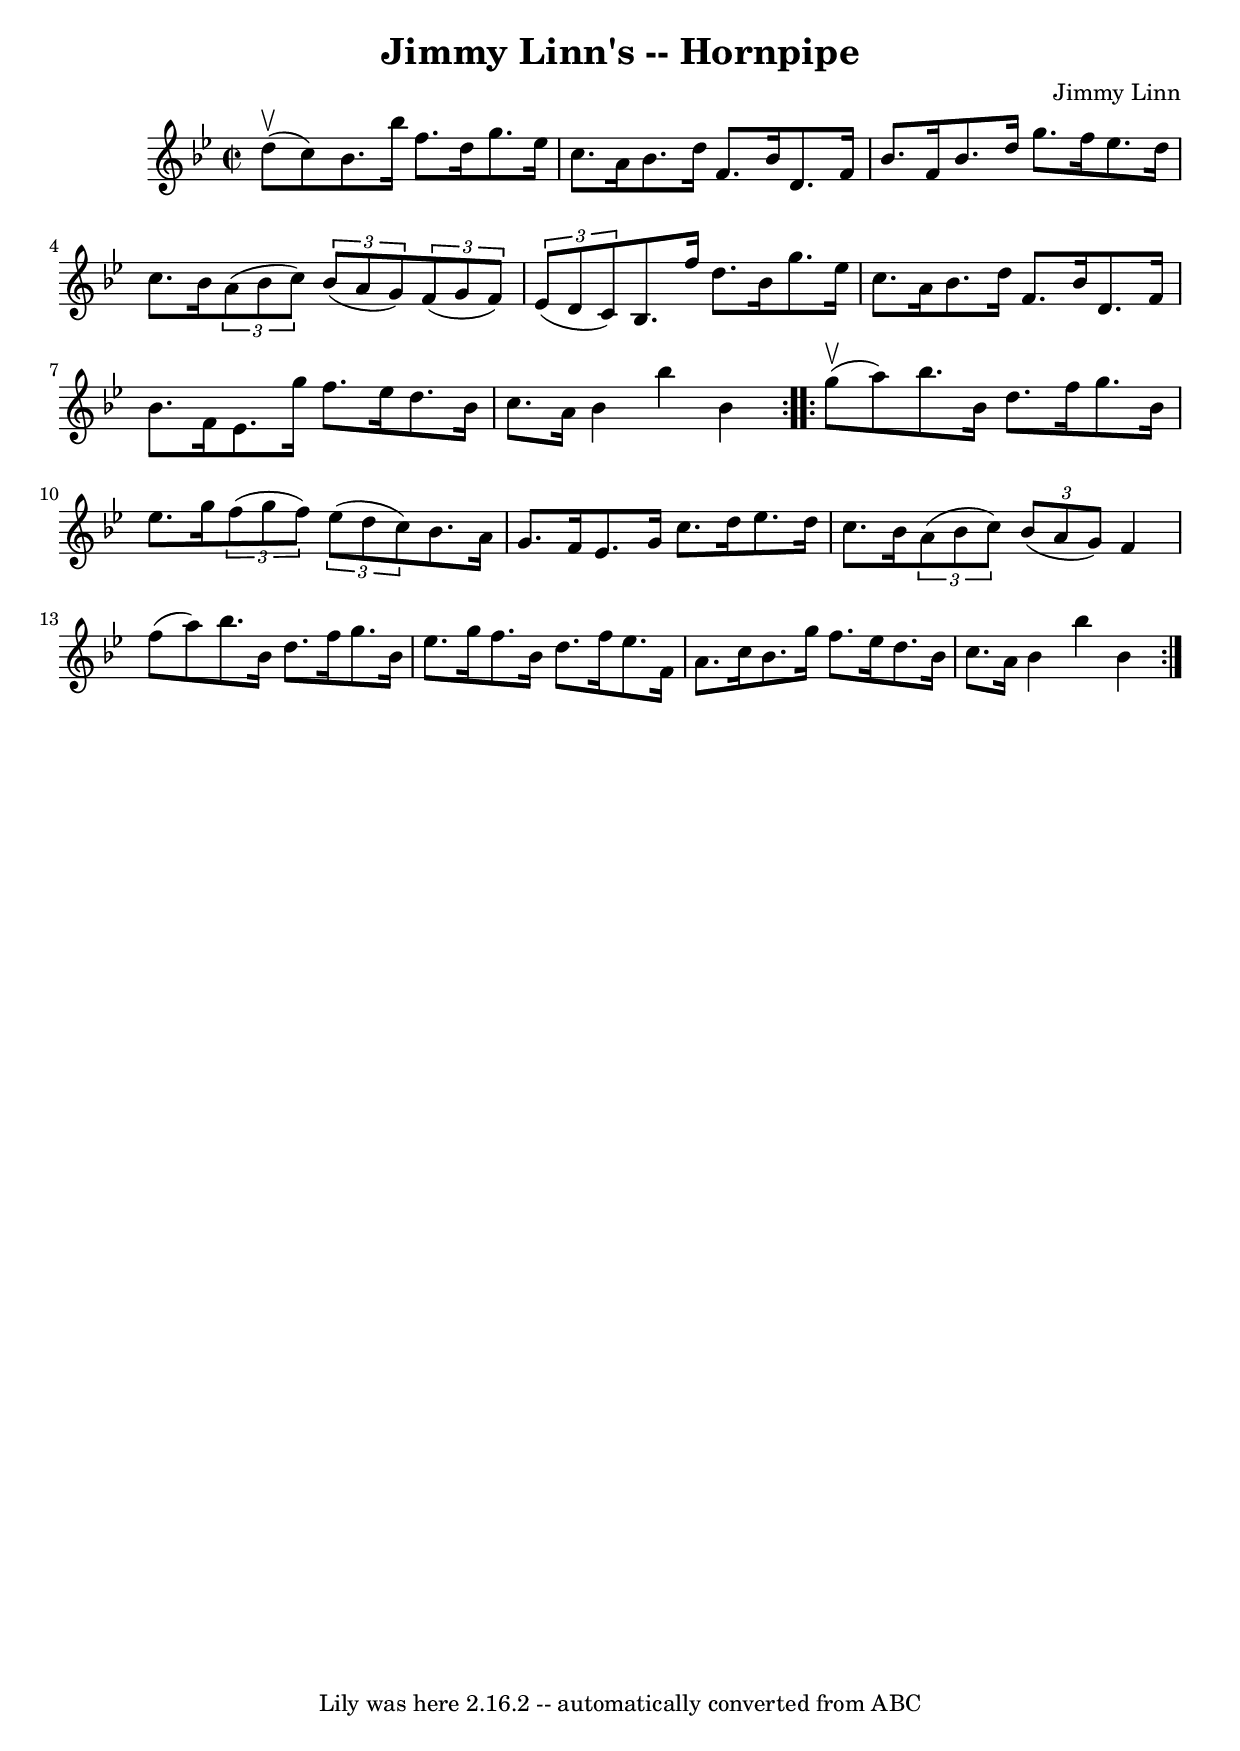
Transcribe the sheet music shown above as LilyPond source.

\version "2.16.2"
\include "Mammoth.ily"
\header {
	%% book = "Cole's 1000 Fiddle Tunes"
	composer = "Jimmy Linn"
	crossRefNumber = "1"
	footnotes = ""
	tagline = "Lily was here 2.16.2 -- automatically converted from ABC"
	title = "Jimmy Linn's -- Hornpipe"
}
voicedefault =  {


\repeat volta 2 {
\override Staff.TimeSignature #'style = #'C
 \time 2/2 
\key bes \major d''8 (^\upbow c''8) |
 bes'8.    
bes''16 f''8. d''16 g''8. ees''16 c''8. a'16  |
   
bes'8. d''16 f'8. bes'16 d'8. f'16 bes'8. f'16  |
   
bes'8. d''16 g''8. f''16 ees''8. d''16 c''8. bes'16  
|
     \times 2/3 { a'8 (bes'8 c''8) }   \times 2/3 { bes'8 
(a'8 g'8) }   \times 2/3 { f'8 (g'8 f'8) }   \times 2/3 {   
ees'8 (d'8 c'8) } |
 bes8. f''16 d''8. bes'16    
g''8. ees''16 c''8. a'16  |
 bes'8. d''16 f'8. bes'16 
 d'8. f'16 bes'8. f'16  |
 ees'8. g''16 f''8.    
ees''16 d''8. bes'16 c''8. a'16  |
 bes'4 bes''4    
bes'4  }     \repeat volta 2 { g''8 (^\upbow a''8) |
 bes''8.  
 bes'16 d''8. f''16 g''8. bes'16 ees''8. g''16  |
   
\times 2/3 { f''8 (g''8 f''8) }   \times 2/3 { ees''8 (d''8    
c''8) } bes'8. a'16 g'8. f'16  |
 ees'8. g'16    
c''8. d''16 ees''8. d''16 c''8. bes'16  |
   \times 2/3 {  
 a'8 (bes'8 c''8) }   \times 2/3 { bes'8 (a'8 g'8) } f'4  
 f''8 (a''8) |
 bes''8. bes'16 d''8. f''16 g''8.   
 bes'16 ees''8. g''16  |
 f''8. bes'16 d''8. f''16    
ees''8. f'16 a'8. c''16  |
 bes'8. g''16 f''8.    
ees''16 d''8. bes'16 c''8. a'16  |
 bes'4 bes''4    
bes'4  }   
}

\score{
    <<

	\context Staff="default"
	{
	    \voicedefault 
	}

    >>
	\layout {
	}
	\midi {}
}
